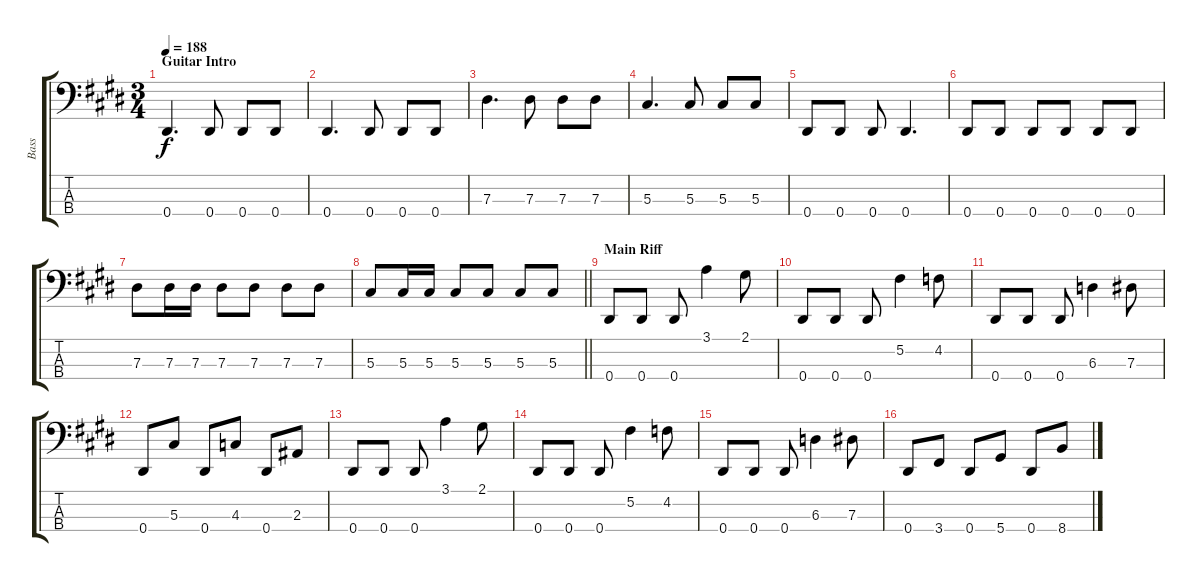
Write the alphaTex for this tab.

\track ("Bass" "Bass") {instrument electricbassfinger}
\staff {score tabs}
\tuning (Gb2 Db2 Ab1 Eb1) {hide}
\ts (3 4)
\section ("" "Guitar Intro")
\tempo 188
\clef f4
\ks e
0.4.4{d dy f volume 10} 0.4.8 0.4.8 0.4.8 |
0.4.4{d} 0.4.8 0.4.8 0.4.8 |
7.3.4{d} 7.3.8 7.3.8 7.3.8 |
5.3.4{d} 5.3.8 5.3.8 5.3.8 |
0.4.8 0.4.8 0.4.8 0.4.4{d} |
0.4.8 0.4.8 0.4.8 0.4.8 0.4.8 0.4.8 |
7.3.8 7.3.16 7.3.16 7.3.8 7.3.8 7.3.8 7.3.8 |
\barLineRight lightlight
5.3.8 5.3.16 5.3.16 5.3.8 5.3.8 5.3.8 5.3.8 |
\section ("" "Main Riff")
0.4.8 0.4.8 0.4.8 3.1.4 2.1.8 |
0.4.8 0.4.8 0.4.8 5.2.4 4.2.8 |
0.4.8 0.4.8 0.4.8 6.3.4 7.3.8 |
0.4.8 5.3.8 0.4.8 4.3.8 0.4.8 2.3.8 |
0.4.8 0.4.8 0.4.8 3.1.4 2.1.8 |
0.4.8 0.4.8 0.4.8 5.2.4 4.2.8 |
0.4.8 0.4.8 0.4.8 6.3.4 7.3.8 |
0.4.8 3.4.8 0.4.8 5.4.8 0.4.8 8.4.8
